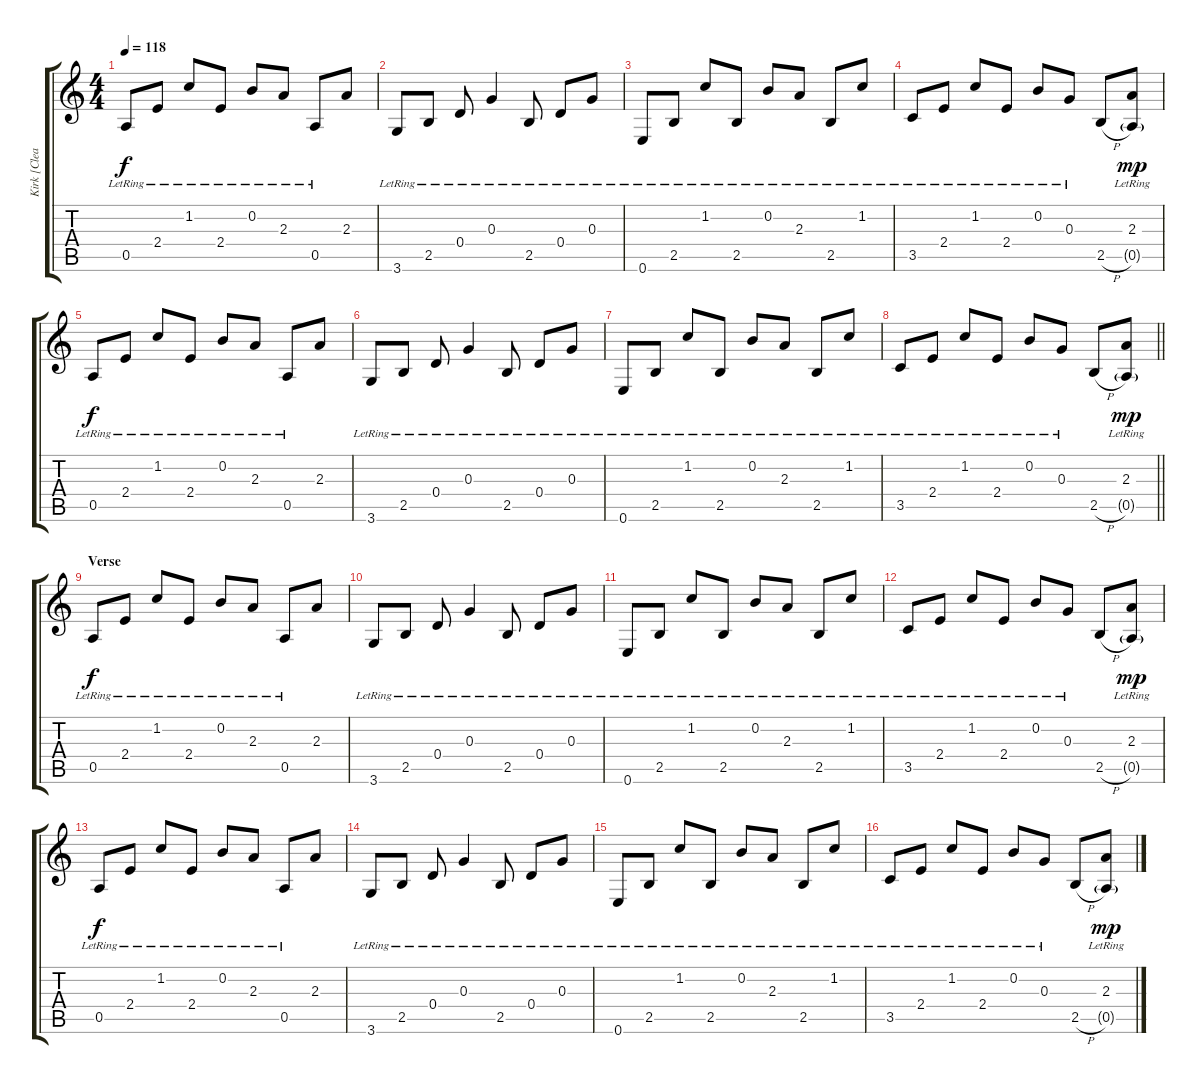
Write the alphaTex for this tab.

\track ("Kirk [Clean]" "Kirk [Clea") {instrument electricguitarclean}
\staff {score tabs}
\tuning (E4 B3 G3 D3 A2 E2) {hide}
\ts (4 4)
\tempo 118
\clef g2
\ks c
0.5{lr}.8{dy f} 2.4{lr}.8 1.2{lr}.8 2.4{lr}.8 0.2{lr}.8 2.3{lr}.8 0.5{lr}.8 2.3.8 |
3.6{lr}.8 2.5{lr}.8 0.4{lr}.8 0.3{lr}.4 2.5{lr}.8 0.4{lr}.8 0.3{lr}.8 |
0.6{lr}.8 2.5{lr}.8 1.2{lr}.8 2.5{lr}.8 0.2{lr}.8 2.3{lr}.8 2.5{lr}.8 1.2{lr}.8 |
3.5{lr}.8 2.4{lr}.8 1.2{lr}.8 2.4{lr}.8 0.2{lr}.8 0.3{lr}.8 2.5{h}.8 (2.3{lr} 0.5{g}).8{dy mp} |
0.5{lr}.8{dy f} 2.4{lr}.8 1.2{lr}.8 2.4{lr}.8 0.2{lr}.8 2.3{lr}.8 0.5{lr}.8 2.3.8 |
3.6{lr}.8 2.5{lr}.8 0.4{lr}.8 0.3{lr}.4 2.5{lr}.8 0.4{lr}.8 0.3{lr}.8 |
0.6{lr}.8 2.5{lr}.8 1.2{lr}.8 2.5{lr}.8 0.2{lr}.8 2.3{lr}.8 2.5{lr}.8 1.2{lr}.8 |
\barLineRight lightlight
3.5{lr}.8 2.4{lr}.8 1.2{lr}.8 2.4{lr}.8 0.2{lr}.8 0.3{lr}.8 2.5{h}.8 (2.3{lr} 0.5{g}).8{dy mp} |
\section ("" "Verse")
0.5{lr}.8{dy f} 2.4{lr}.8 1.2{lr}.8 2.4{lr}.8 0.2{lr}.8 2.3{lr}.8 0.5{lr}.8 2.3.8 |
3.6{lr}.8 2.5{lr}.8 0.4{lr}.8 0.3{lr}.4 2.5{lr}.8 0.4{lr}.8 0.3{lr}.8 |
0.6{lr}.8 2.5{lr}.8 1.2{lr}.8 2.5{lr}.8 0.2{lr}.8 2.3{lr}.8 2.5{lr}.8 1.2{lr}.8 |
3.5{lr}.8 2.4{lr}.8 1.2{lr}.8 2.4{lr}.8 0.2{lr}.8 0.3{lr}.8 2.5{h}.8 (2.3{lr} 0.5{g}).8{dy mp} |
0.5{lr}.8{dy f} 2.4{lr}.8 1.2{lr}.8 2.4{lr}.8 0.2{lr}.8 2.3{lr}.8 0.5{lr}.8 2.3.8 |
3.6{lr}.8 2.5{lr}.8 0.4{lr}.8 0.3{lr}.4 2.5{lr}.8 0.4{lr}.8 0.3{lr}.8 |
0.6{lr}.8 2.5{lr}.8 1.2{lr}.8 2.5{lr}.8 0.2{lr}.8 2.3{lr}.8 2.5{lr}.8 1.2{lr}.8 |
3.5{lr}.8 2.4{lr}.8 1.2{lr}.8 2.4{lr}.8 0.2{lr}.8 0.3{lr}.8 2.5{h}.8 (2.3{lr} 0.5{g}).8{dy mp}
